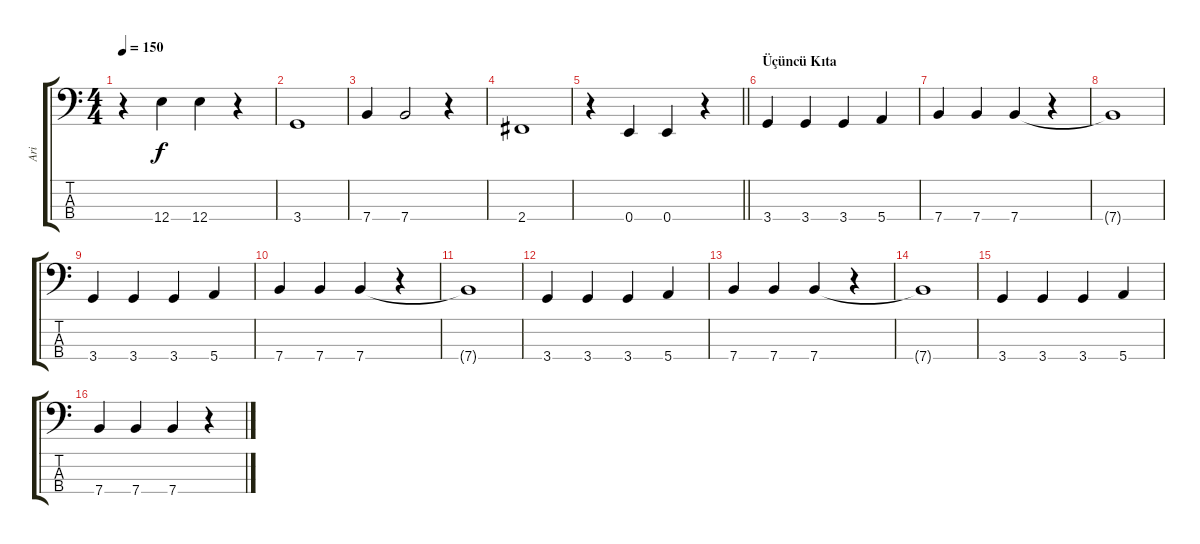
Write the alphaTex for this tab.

\track ("Ari" "Ari") {instrument electricbassfinger}
\staff {score tabs}
\tuning (G2 D2 A1 E1) {hide}
\ts (4 4)
\tempo 150
\clef f4
\ks c
r.4{dy f} 12.4.4 12.4.4 r.4 |
3.4.1 |
7.4.4 7.4.2 r.4 |
2.4.1 |
\barLineRight lightlight
r.4 0.4.4 0.4.4 r.4 |
\section ("" "Üçüncü Kıta")
3.4.4 3.4.4 3.4.4 5.4.4 |
7.4.4 7.4.4 7.4.4 r.4 |
7.4{t}.1 |
3.4.4 3.4.4 3.4.4 5.4.4 |
7.4.4 7.4.4 7.4.4 r.4 |
7.4{t}.1 |
3.4.4 3.4.4 3.4.4 5.4.4 |
7.4.4 7.4.4 7.4.4 r.4 |
7.4{t}.1 |
3.4.4 3.4.4 3.4.4 5.4.4 |
7.4.4 7.4.4 7.4.4 r.4
